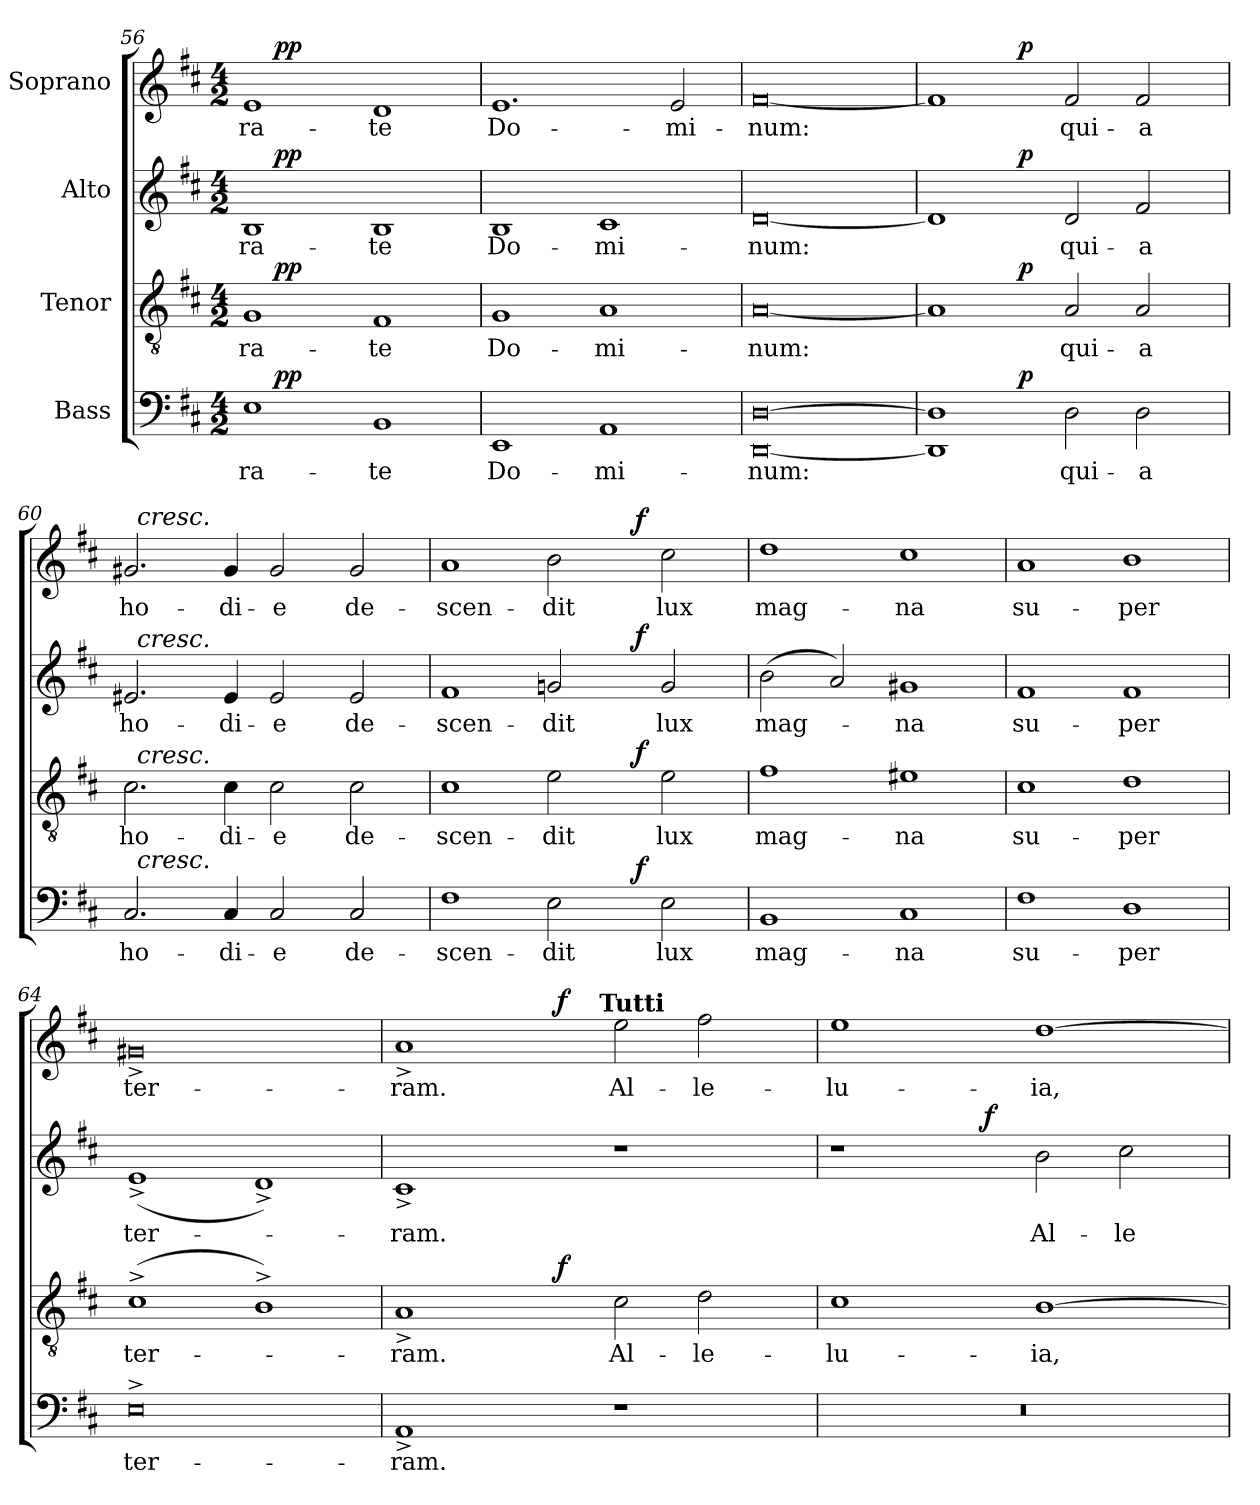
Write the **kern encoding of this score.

**kern	**text	**dynam	**kern	**text	**dynam	**kern	**text	**dynam	**kern	**text	**dynam
*part4	*part4	*part4	*part3	*part3	*part3	*part2	*part2	*part2	*part1	*part1	*part1
*staff4	*staff4	*staff4	*staff3	*staff3	*staff3	*staff2	*staff2	*staff2	*staff1	*staff1	*staff1
*I"Bass	*	*	*I"Tenor	*	*	*I"Alto	*	*	*I"Soprano	*	*
*clefF4	*	*	*clefGv2	*	*	*clefG2	*	*	*clefG2	*	*
*k[f#c#]	*	*	*k[f#c#]	*	*	*k[f#c#]	*	*	*k[f#c#]	*	*
*D:	*	*	*D:	*	*	*D:	*	*	*D:	*	*
*M4/2	*	*	*M4/2	*	*	*M4/2	*	*	*M4/2	*	*
=56	=56	=56	=56	=56	=56	=56	=56	=56	=56	=56	=56
!	!LO:LY:b	!	!	!LO:LY:b	!	!	!LO:LY:b	!	!	!LO:LY:b	!
*^	*	*	*^	*	*	*^	*	*	*^	*	*
1E	8ryy	-ra-	.	1G	8ryy	-ra-	.	1B	8ryy	-ra-	.	1e	8ryy	-ra-	.
!	!	!	!LO:DY:a	!	!	!	!LO:DY:a	!	!	!	!LO:DY:a	!	!	!	!LO:DY:a
.	1...ryy	.	pp	.	1...ryy	.	pp	.	1...ryy	.	pp	.	1...ryy	.	pp
!	!	!LO:LY:b	!	!	!	!LO:LY:b	!	!	!	!LO:LY:b	!	!	!	!LO:LY:b	!
1BB	.	-te	.	1F#	.	-te	.	1B	.	-te	.	1d	.	-te	.
=57	=57	=57	=57	=57	=57	=57	=57	=57	=57	=57	=57	=57	=57	=57	=57
!	!	!LO:LY:b	!	!	!	!LO:LY:b	!	!	!	!LO:LY:b	!	!	!	!LO:LY:b	!
*v	*v	*	*	*	*	*	*	*v	*v	*	*	*v	*v	*	*
*	*	*	*v	*v	*	*	*	*	*	*	*	*
1EE	Do-	.	1G	Do-	.	1B	Do-	.	1.e	Do-	.
!	!LO:LY:b	!	!	!LO:LY:b	!	!	!LO:LY:b	!	!	!	!
1AA	-mi-	.	1A	-mi-	.	1c#	-mi-	.	.	.	.
!	!	!	!	!	!	!	!	!	!	!LO:LY:b	!
.	.	.	.	.	.	.	.	.	2e/	-mi-	.
=58	=58	=58	=58	=58	=58	=58	=58	=58	=58	=58	=58
!	!LO:LY:b	!	!	!LO:LY:b	!	!	!LO:LY:b	!	!	!LO:LY:b	!
[0DD [0D	-num:	.	[0A	-num:	.	[0d	-num:	.	[0f#	-num:	.
!!LO:PB:g=z
=59	=59	=59	=59	=59	=59	=59	=59	=59	=59	=59	=59
*^	*	*	*^	*	*	*^	*	*	*^	*	*
1DD] 1D]	2.ryy	.	.	1A]	2.ryy	.	.	1d]	2.ryy	.	.	1f#]	2.ryy	.	.
!	!	!	!LO:DY:b	!	!	!	!LO:DY:b	!	!	!	!LO:DY:b	!	!	!	!LO:DY:b
.	1ryy	.	p	.	1ryy	.	p	.	1ryy	.	p	.	1ryy	.	p
!	!	!LO:LY:b	!	!	!	!LO:LY:b	!	!	!	!LO:LY:b	!	!	!	!LO:LY:b	!
2D\	.	qui-	.	2A/	.	qui-	.	2d/	.	qui-	.	2f#/	.	qui-	.
!	!	!LO:LY:b	!	!	!	!LO:LY:b	!	!	!	!LO:LY:b	!	!	!	!LO:LY:b	!
2D\	.	-a	.	2A/	.	-a	.	2f#/	.	-a	.	2f#/	.	-a	.
.	4ryy	.	.	.	4ryy	.	.	.	4ryy	.	.	.	4ryy	.	.
=60	=60	=60	=60	=60	=60	=60	=60	=60	=60	=60	=60	=60	=60	=60	=60
!	!	!LO:LY:b	!	!	!	!LO:LY:b	!	!	!	!LO:LY:b	!	!	!	!LO:LY:b	!
2.C#/	32ryy	ho-	.	2.c#\	32ryy	ho-	.	2.e#X/	32ryy	ho-	.	2.g#X/	32ryy	ho-	.
!	!	!	!	!	!	!	!	!	!	!	!	!	!LO:TX:a:i:t=cresc.	!	!
!	!	!	!	!	!	!	!	!	!LO:TX:a:i:t=cresc.	!	!	!	!	!	!
!	!	!	!	!	!LO:TX:a:i:t=cresc.	!	!	!	!	!	!	!	!	!	!
!	!LO:TX:a:i:t=cresc.	!	!	!	!	!	!	!	!	!	!	!	!	!	!
.	1ryy	.	.	.	1ryy	.	.	.	1ryy	.	.	.	1ryy	.	.
!	!	!LO:LY:b	!	!	!	!LO:LY:b	!	!	!	!LO:LY:b	!	!	!	!LO:LY:b	!
4C#/	.	-di-	.	4c#\	.	-di-	.	4e#/	.	-di-	.	4g#/	.	-di-	.
!	!	!LO:LY:b	!	!	!	!LO:LY:b	!	!	!	!LO:LY:b	!	!	!	!LO:LY:b	!
2C#/	.	-e	.	2c#\	.	-e	.	2e#/	.	-e	.	2g#/	.	-e	.
.	2ryy	.	.	.	2ryy	.	.	.	2ryy	.	.	.	2ryy	.	.
!	!	!LO:LY:b	!	!	!	!LO:LY:b	!	!	!	!LO:LY:b	!	!	!	!LO:LY:b	!
2C#/	.	de-	.	2c#\	.	de-	.	2e#/	.	de-	.	2g#/	.	de-	.
.	4...ryy	.	.	.	4...ryy	.	.	.	4...ryy	.	.	.	4...ryy	.	.
=61	=61	=61	=61	=61	=61	=61	=61	=61	=61	=61	=61	=61	=61	=61	=61
!	!	!LO:LY:b	!	!	!	!LO:LY:b	!	!	!	!LO:LY:b	!	!	!	!LO:LY:b	!
1F#	1ryy	-scen-	.	1c#	1ryy	-scen-	.	1f#	1ryy	-scen-	.	1a	1ryy	-scen-	.
!	!	!LO:LY:b	!	!	!	!LO:LY:b	!	!	!	!LO:LY:b	!	!	!	!LO:LY:b	!
2E\	4ryy	-dit	.	2e\	4ryy	-dit	.	2gn/	4ryy	-dit	.	2b\	4ryy	-dit	.
.	8ryy	.	.	.	8ryy	.	.	.	8ryy	.	.	.	8ryy	.	.
.	32ryy	.	.	.	32ryy	.	.	.	32ryy	.	.	.	32ryy	.	.
!	!	!	!LO:DY:a	!	!	!	!LO:DY:a	!	!	!	!LO:DY:a	!	!	!	!LO:DY:a
.	2ryy	.	f	.	2ryy	.	f	.	2ryy	.	f	.	2ryy	.	f
!	!	!LO:LY:b	!	!	!	!LO:LY:b	!	!	!	!LO:LY:b	!	!	!	!LO:LY:b	!
2E\	.	lux	.	2e\	.	lux	.	2g/	.	lux	.	2cc#\	.	lux	.
.	16.ryy	.	.	.	16.ryy	.	.	.	16.ryy	.	.	.	16.ryy	.	.
=62	=62	=62	=62	=62	=62	=62	=62	=62	=62	=62	=62	=62	=62	=62	=62
!	!	!LO:LY:b	!	!	!	!LO:LY:b	!	!	!	!LO:LY:b	!	!	!	!LO:LY:b	!
*v	*v	*	*	*	*	*	*	*v	*v	*	*	*v	*v	*	*
*	*	*	*v	*v	*	*	*	*	*	*	*	*
1BB	mag-	.	1f#	mag-	.	(>2b\	mag-	.	1dd	mag-	.
.	.	.	.	.	.	2a/)	.	.	.	.	.
!	!LO:LY:b	!	!	!LO:LY:b	!	!	!LO:LY:b	!	!	!LO:LY:b	!
1C#	-na	.	1e#X	-na	.	1g#X	-na	.	1cc#	-na	.
=63	=63	=63	=63	=63	=63	=63	=63	=63	=63	=63	=63
!	!LO:LY:b	!	!	!LO:LY:b	!	!	!LO:LY:b	!	!	!LO:LY:b	!
1F#	su-	.	1c#	su-	.	1f#	su-	.	1a	su-	.
!	!LO:LY:b	!	!	!LO:LY:b	!	!	!LO:LY:b	!	!	!LO:LY:b	!
1D	-per	.	1d	-per	.	1f#	-per	.	1b	-per	.
=64	=64	=64	=64	=64	=64	=64	=64	=64	=64	=64	=64
!	!LO:LY:b	!	!	!LO:LY:b	!	!	!LO:LY:b	!	!	!LO:LY:b	!
0E^>	ter-	.	(>1c#^>	ter-	.	(<1e^<	ter-	.	0g#X^<	ter-	.
.	.	.	1B^>)	.	.	1d^<)	.	.	.	.	.
!!LO:LB:g=z
=65	=65	=65	=65	=65	=65	=65	=65	=65	=65	=65	=65
!	!LO:LY:b	!	!	!LO:LY:b	!	!	!LO:LY:b	!	!	!LO:LY:b	!
*	*	*	*^	*	*	*	*	*	*^	*	*
*	*	*	*	*	*	*	*	*	*	*	*^	*	*
1AA^<	-ram.	.	1A^<	2ryy	-ram.	.	1c#^<	-ram.	.	1a^<	2ryy	2ryy	-ram.	.
.	.	.	.	4ryy	.	.	.	.	.	.	4ryy	4...ryy	.	.
.	.	.	.	16ryy	.	.	.	.	.	.	16ryy	.	.	.
!	!	!	!	!	!	!LO:DY:b	!	!	!	!	!	!	!	!LO:DY:b
.	.	.	.	1ryy	.	f	.	.	.	.	1ryy	.	.	f
!	!	!	!	!	!	!	!	!	!	!	!	!LO:TX:a:B:t=Tutti	!	!
.	.	.	.	.	.	.	.	.	.	.	.	1ryy	.	.
!	!	!	!	!	!LO:LY:b	!	!	!	!	!	!	!	!LO:LY:b	!
1r	.	.	2c#\	.	Al-	.	1r	.	.	2ee\	.	.	Al-	.
!	!	!	!	!	!LO:LY:b	!	!	!	!	!	!	!	!LO:LY:b	!
.	.	.	2d\	.	-le-	.	.	.	.	2ff#\	.	.	-le-	.
.	.	.	.	8.ryy	.	.	.	.	.	.	8.ryy	.	.	.
.	.	.	.	.	.	.	.	.	.	.	.	32ryy	.	.
=66	=66	=66	=66	=66	=66	=66	=66	=66	=66	=66	=66	=66	=66	=66
!	!	!	!	!	!LO:LY:b	!	!	!	!	!	!	!	!LO:LY:b	!
*	*	*	*v	*v	*	*	*^	*	*	*v	*v	*v	*	*
0r	.	.	1c#	-lu-	.	1r	2ryy	.	.	1ee	-lu-	.
.	.	.	.	.	.	.	4ryy	.	.	.	.	.
.	.	.	.	.	.	.	32ryy	.	.	.	.	.
!	!	!	!	!	!	!	!	!	!LO:DY:b	!	!	!
.	.	.	.	.	.	.	1ryy	.	f	.	.	.
!	!	!	!	!LO:LY:b	!	!	!	!LO:LY:b	!	!	!LO:LY:b	!
.	.	.	[1B	-ia,	.	2b\	.	Al-	.	[1dd	-ia,	.
!	!	!	!	!	!	!	!	!LO:LY:b	!	!	!	!
.	.	.	.	.	.	2cc#\	.	-le-	.	.	.	.
.	.	.	.	.	.	.	8..ryy	.	.	.	.	.
*	*	*	*	*	*	*v	*v	*	*	*	*	*
=	=	=	=	=	=	=	=	=	=	=	=
*-	*-	*-	*-	*-	*-	*-	*-	*-	*-	*-	*-
